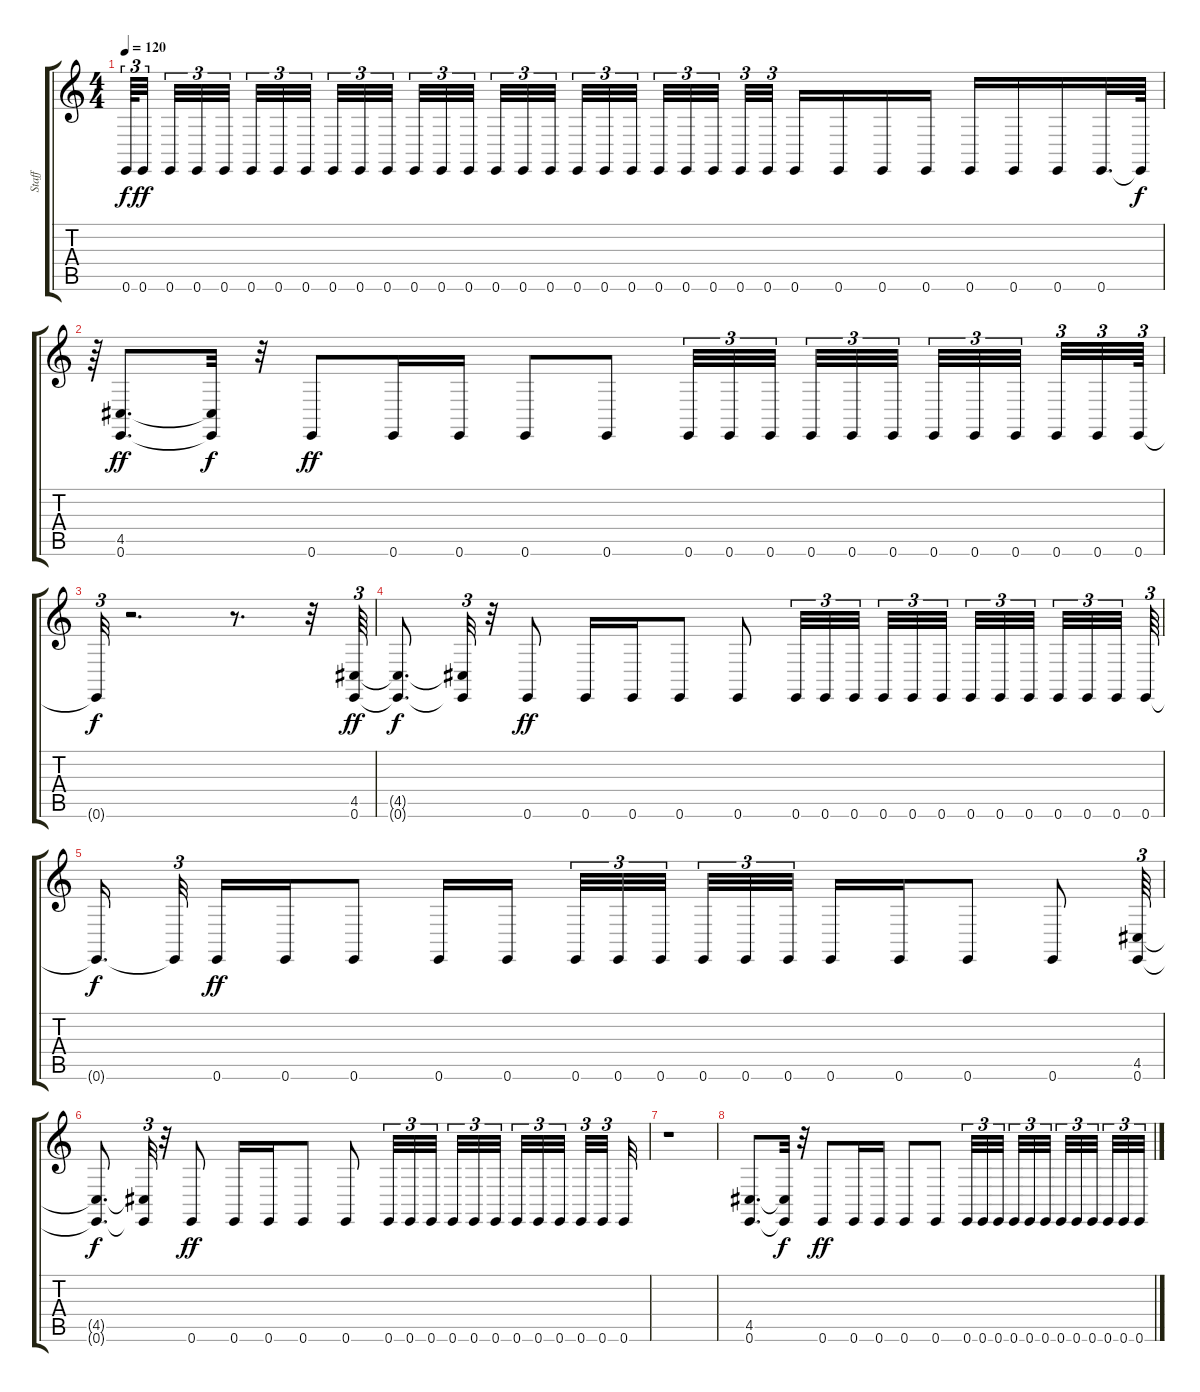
\track ("Staff" "Staff") {instrument acousticgrandpiano}
\staff {score tabs}
\tuning (E4 B3 G3 D3 A2 E2) {hide}
\ts (4 4)
\tempo 120
\clef g2
\ks c
0.6{t}.64{tu (3 2) dy f} 0.6.32{tu (3 2) dy ff beam splitsecondary} 0.6.32{tu (3 2) volume 1} 0.6.32{tu (3 2) volume 2} 0.6.32{tu (3 2) volume 4 beam splitsecondary} 0.6.32{tu (3 2) volume 5} 0.6.32{tu (3 2) volume 6} 0.6.32{tu (3 2) volume 7 beam splitsecondary} 0.6.32{tu (3 2) volume 9} 0.6.32{tu (3 2) volume 10} 0.6.32{tu (3 2) volume 11 beam splitsecondary} 0.6.32{tu (3 2) volume 12} 0.6.32{tu (3 2) volume 14} 0.6.32{tu (3 2) volume 15 beam splitsecondary} 0.6.32{tu (3 2) volume 16} 0.6.32{tu (3 2)} 0.6.32{tu (3 2) beam splitsecondary} 0.6.32{tu (3 2)} 0.6.32{tu (3 2)} 0.6.32{tu (3 2) beam splitsecondary} 0.6.32{tu (3 2)} 0.6.32{tu (3 2)} 0.6.32{tu (3 2) beam splitsecondary} 0.6.32{tu (3 2)} 0.6.32{tu (3 2)} 0.6.16 0.6.16 0.6.16 0.6.16 0.6.16 0.6.16 0.6.16 0.6.32{d} 0.6{t}.64{dy f} |
r.64{tu (3 2)} (4.5 0.6).8{d dy ff} (4.5{t} 0.6{t}).32{dy f} r.32 0.6.8{dy ff} 0.6.16 0.6.16 0.6.8 0.6.8 0.6.32{tu (3 2)} 0.6.32{tu (3 2)} 0.6.32{tu (3 2) beam splitsecondary} 0.6.32{tu (3 2)} 0.6.32{tu (3 2)} 0.6.32{tu (3 2) beam splitsecondary} 0.6.32{tu (3 2)} 0.6.32{tu (3 2)} 0.6.32{tu (3 2) beam splitsecondary} 0.6.32{tu (3 2)} 0.6.32{tu (3 2)} 0.6.64{tu (3 2)} |
0.6{t}.32{tu (3 2) dy f} r.2{d} r.8{d} r.32 (4.5 0.6).64{tu (3 2) dy ff} |
(4.5{t} 0.6{t}).8{d dy f} (4.5{t} 0.6{t}).32{tu (3 2)} r.32 0.6.8{dy ff} 0.6.16 0.6.16 0.6.8 0.6.8 0.6.32{tu (3 2)} 0.6.32{tu (3 2)} 0.6.32{tu (3 2) beam splitsecondary} 0.6.32{tu (3 2)} 0.6.32{tu (3 2)} 0.6.32{tu (3 2) beam splitsecondary} 0.6.32{tu (3 2)} 0.6.32{tu (3 2)} 0.6.32{tu (3 2) beam splitsecondary} 0.6.32{tu (3 2)} 0.6.32{tu (3 2)} 0.6.32{tu (3 2) beam splitsecondary} 0.6.64{tu (3 2)} |
0.6{t}.16{d dy f beam splitsecondary} 0.6{t}.32{tu (3 2) beam splitsecondary} 0.6.16{dy ff} 0.6.16 0.6.8 0.6.16 0.6.16{beam splitsecondary} 0.6.32{tu (3 2)} 0.6.32{tu (3 2)} 0.6.32{tu (3 2) beam splitsecondary} 0.6.32{tu (3 2)} 0.6.32{tu (3 2)} 0.6.32{tu (3 2) beam splitsecondary} 0.6.16 0.6.16 0.6.8 0.6.8 (4.5 0.6).64{tu (3 2)} |
(4.5{t} 0.6{t}).8{d dy f} (4.5{t} 0.6{t}).32{tu (3 2)} r.32 0.6.8{dy ff} 0.6.16 0.6.16 0.6.8 0.6.8 0.6.32{tu (3 2)} 0.6.32{tu (3 2)} 0.6.32{tu (3 2) beam splitsecondary} 0.6.32{tu (3 2)} 0.6.32{tu (3 2)} 0.6.32{tu (3 2) beam splitsecondary} 0.6.32{tu (3 2)} 0.6.32{tu (3 2)} 0.6.32{tu (3 2) beam splitsecondary} 0.6.32{tu (3 2)} 0.6.32{tu (3 2) beam splitsecondary} 0.6.32 |
r.1 |
(4.5 0.6).8{d} (4.5{t} 0.6{t}).32{dy f} r.32 0.6.8{dy ff} 0.6.16 0.6.16 0.6.8 0.6.8 0.6.32{tu (3 2)} 0.6.32{tu (3 2)} 0.6.32{tu (3 2) beam splitsecondary} 0.6.32{tu (3 2)} 0.6.32{tu (3 2)} 0.6.32{tu (3 2) beam splitsecondary} 0.6.32{tu (3 2)} 0.6.32{tu (3 2)} 0.6.32{tu (3 2) beam splitsecondary} 0.6.32{tu (3 2)} 0.6.32{tu (3 2)} 0.6.32{tu (3 2)}
